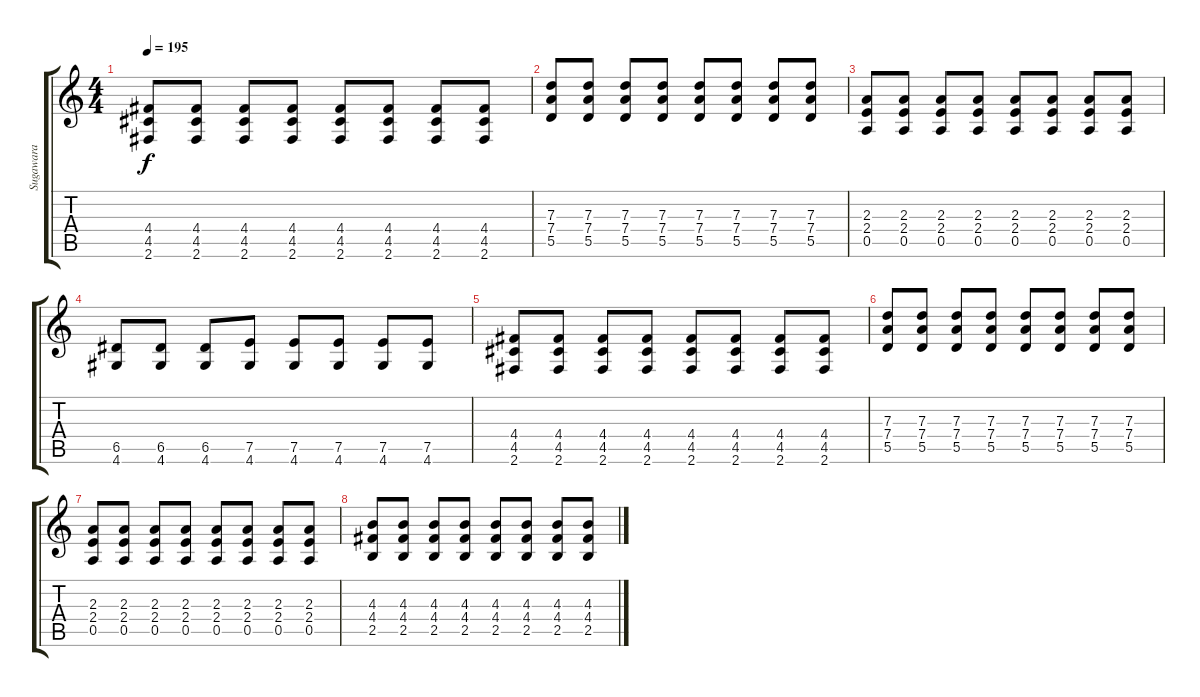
\track ("Sugawara" "Sugawara") {instrument distortionguitar}
\staff {score tabs}
\tuning (E4 B3 G3 D3 A2 E2) {hide}
\ts (4 4)
\tempo 195
\clef g2
\ks c
(4.4 4.5 2.6).8{dy f} (4.4 4.5 2.6).8 (4.4 4.5 2.6).8 (4.4 4.5 2.6).8 (4.4 4.5 2.6).8 (4.4 4.5 2.6).8 (4.4 4.5 2.6).8 (4.4 4.5 2.6).8 |
(7.3 7.4 5.5).8 (7.3 7.4 5.5).8 (7.3 7.4 5.5).8 (7.3 7.4 5.5).8 (7.3 7.4 5.5).8 (7.3 7.4 5.5).8 (7.3 7.4 5.5).8 (7.3 7.4 5.5).8 |
(2.3 2.4 0.5).8 (2.3 2.4 0.5).8 (2.3 2.4 0.5).8 (2.3 2.4 0.5).8 (2.3 2.4 0.5).8 (2.3 2.4 0.5).8 (2.3 2.4 0.5).8 (2.3 2.4 0.5).8 |
(6.5 4.6).8 (6.5 4.6).8 (6.5 4.6).8 (7.5 4.6).8 (7.5 4.6).8 (7.5 4.6).8 (7.5 4.6).8 (7.5 4.6).8 |
(4.4 4.5 2.6).8 (4.4 4.5 2.6).8 (4.4 4.5 2.6).8 (4.4 4.5 2.6).8 (4.4 4.5 2.6).8 (4.4 4.5 2.6).8 (4.4 4.5 2.6).8 (4.4 4.5 2.6).8 |
(7.3 7.4 5.5).8 (7.3 7.4 5.5).8 (7.3 7.4 5.5).8 (7.3 7.4 5.5).8 (7.3 7.4 5.5).8 (7.3 7.4 5.5).8 (7.3 7.4 5.5).8 (7.3 7.4 5.5).8 |
(2.3 2.4 0.5).8 (2.3 2.4 0.5).8 (2.3 2.4 0.5).8 (2.3 2.4 0.5).8 (2.3 2.4 0.5).8 (2.3 2.4 0.5).8 (2.3 2.4 0.5).8 (2.3 2.4 0.5).8 |
(4.3 4.4 2.5).8 (4.3 4.4 2.5).8 (4.3 4.4 2.5).8 (4.3 4.4 2.5).8 (4.3 4.4 2.5).8 (4.3 4.4 2.5).8 (4.3 4.4 2.5).8 (4.3 4.4 2.5).8
